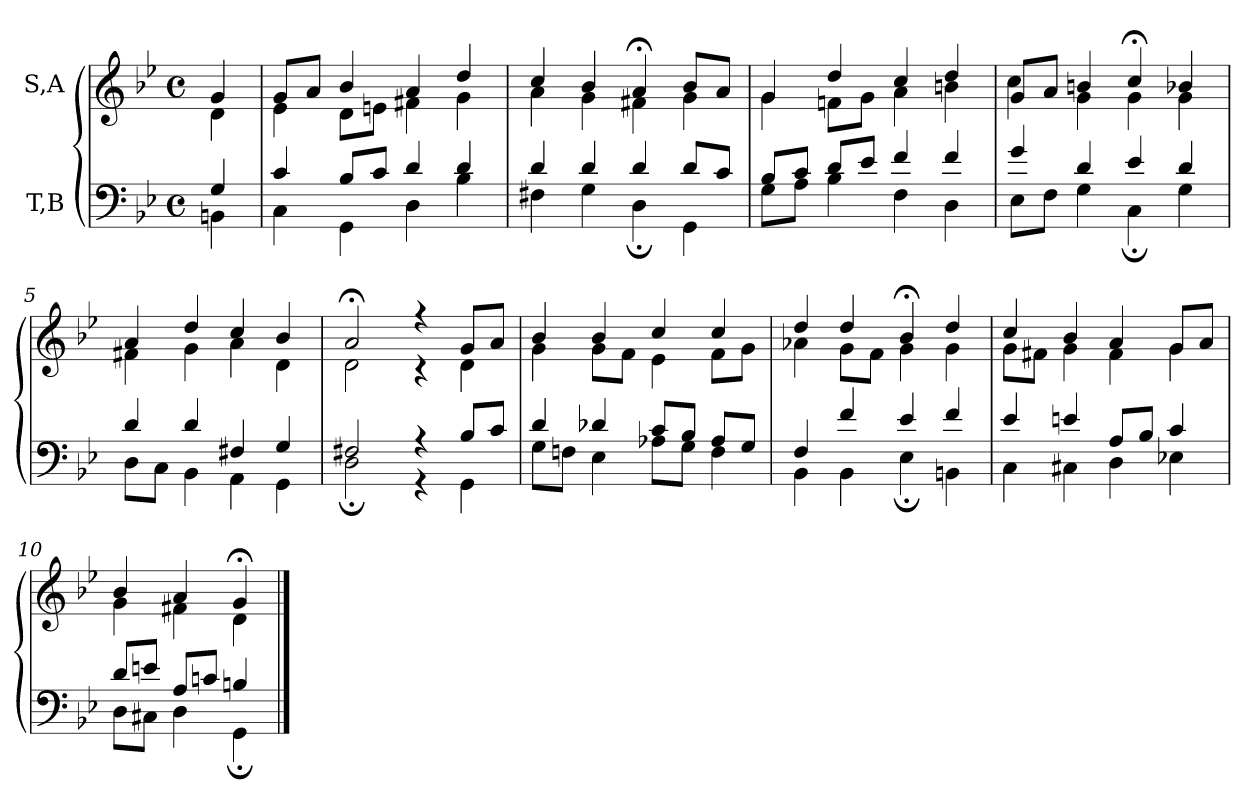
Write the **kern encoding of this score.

**kern	**kern
*part2	*part1
*staff2	*staff1
*I"T,B	*I"S,A
*clefF4	*clefG2
*k[b-e-]	*k[b-e-]
*M4/4	*M4/4
*met(c)	*met(c)
=	=
*^	*^
4G	4BBn	4g	4d
=1	=1	=1	=1
4c	4C	8gL	4e-
.	.	8aJ	.
8B-L	4GG	4b-	8dL
8cJ	.	.	8enJ
4d	4D	4a	4f#X
4d	4B-	4dd	4g
=2	=2	=2	=2
4d	4F#X	4cc	4a
4d	4G	4b-	4g
4d	4D;	4a;<	4f#X
8dL	4GG	8b-L	4g
8cJ	.	8aJ	.
=3	=3	=3	=3
8B-L	8GL	4g	4g
8cJ	8AJ	.	.
8dL	4B-	4dd	8fnL
8e-J	.	.	8gJ
4f	4F	4cc	4a
4f	4D	4dd	4bn
=4	=4	=4	=4
4g	8E-L	8gL	4cc
.	8FJ	8aJ	.
4d	4G	4bn	4g
4e-	4C;	4cc;<	4g
4d	4G	4b-X	4g
=5	=5	=5	=5
4d	8DL	4a	4f#X
.	8CJ	.	.
4d	4BB-	4dd	4g
4F#X	4AA	4cc	4a
4G	4GG	4b-	4d
=6	=6	=6	=6
2F#X	2D;	2a;<	2d
4r	4r	4r	4r
8B-L	4GG	8gL	4d
8cJ	.	8aJ	.
=7	=7	=7	=7
4d	8GL	4b-	4g
.	8FnJ	.	.
4d-X	4E-	4b-	8gL
.	.	.	8fJ
8cL	8A-XL	4cc	4e-
8B-J	8GJ	.	.
8A-L	4F	4cc	8fL
8GJ	.	.	8gJ
=8	=8	=8	=8
4F	4BB-	4dd	4a-X
4f	4BB-	4dd	8gL
.	.	.	8fJ
4e-	4E-;	4b-;<	4g
4f	4BBn	4dd	4g
=9	=9	=9	=9
4e-	4C	4cc	8gL
.	.	.	8f#XJ
4en	4C#X	4b-	4g
8AL	4D	4a	4f#
8B-J	.	.	.
4c	4E-X	8gL	4g
.	.	8aJ	.
=10	=10	=10	=10
8dL	8DL	4b-	4g
8enJ	8C#XJ	.	.
8AL	4D	4a	4f#X
8cnJ	.	.	.
4Bn	4GG;	4g;<	4d
*v	*v	*	*
*	*v	*v
==	==
*-	*-
